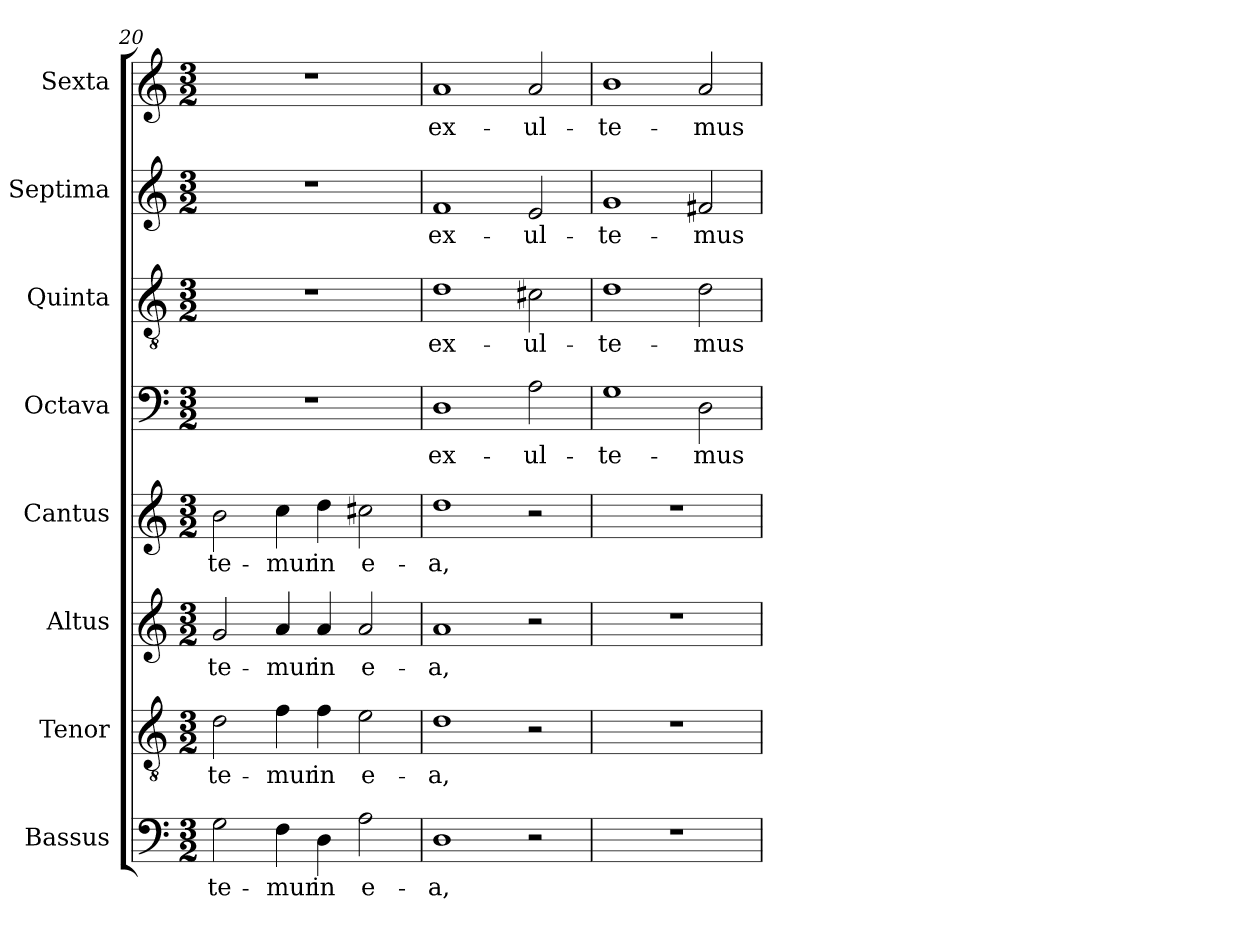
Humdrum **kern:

**kern	**text	**kern	**text	**kern	**text	**kern	**text	**kern	**text	**kern	**text	**kern	**text	**kern	**text
*part8	*part8	*part7	*part7	*part6	*part6	*part5	*part5	*part4	*part4	*part3	*part3	*part2	*part2	*part1	*part1
*staff8	*staff8	*staff7	*staff7	*staff6	*staff6	*staff5	*staff5	*staff4	*staff4	*staff3	*staff3	*staff2	*staff2	*staff1	*staff1
*I"Bassus	*	*I"Tenor	*	*I"Altus	*	*I"Cantus	*	*I"Octava	*	*I"Quinta	*	*I"Septima	*	*I"Sexta	*
*I'B.	*	*I'T.	*	*I'A.	*	*I'S.	*	*	*	*I'T.	*	*I'A.	*	*I'S.	*
*clefF4	*	*clefGv2	*	*clefG2	*	*clefG2	*	*clefF4	*	*clefGv2	*	*clefG2	*	*clefG2	*
*	*	*ITrd7c12	*	*	*	*	*	*	*	*ITrd7c12	*	*	*	*	*
*k[]	*	*k[]	*	*k[]	*	*k[]	*	*k[]	*	*k[]	*	*k[]	*	*k[]	*
*C:	*	*C:	*	*C:	*	*C:	*	*C:	*	*C:	*	*C:	*	*C:	*
*M3/2	*	*M3/2	*	*M3/2	*	*M3/2	*	*M3/2	*	*M3/2	*	*M3/2	*	*M3/2	*
=20	=20	=20	=20	=20	=20	=20	=20	=20	=20	=20	=20	=20	=20	=20	=20
!	!LO:LY:b:color=#000000	!	!	!	!	!	!	!	!	!	!	!	!	!	!
!	!	!	!LO:LY:b:color=#000000	!	!	!	!	!	!	!	!	!	!	!	!
!	!	!	!	!	!LO:LY:b:color=#000000	!	!	!	!	!	!	!	!	!	!
!	!	!	!	!	!	!	!LO:LY:b:color=#000000	!LO:N:vis=1	!	!LO:N:vis=1	!	!LO:N:vis=1	!	!LO:N:vis=1	!
2Gi\	-te-	2Di\	-te-	2gi/	-te-	2bi\	-te-	1.r	.	1.r	.	1.r	.	1.r	.
!	!LO:LY:b:color=#000000	!	!	!	!	!	!	!	!	!	!	!	!	!	!
!	!	!	!LO:LY:b:color=#000000	!	!	!	!	!	!	!	!	!	!	!	!
!	!	!	!	!	!LO:LY:b:color=#000000	!	!	!	!	!	!	!	!	!	!
!	!	!	!	!	!	!	!LO:LY:b:color=#000000	!	!	!	!	!	!	!	!
4Fi\	-mur	4Fi\	-mur	4ai/	-mur	4cci\	-mur	.	.	.	.	.	.	.	.
!	!LO:LY:b:color=#000000	!	!	!	!	!	!	!	!	!	!	!	!	!	!
!	!	!	!LO:LY:b:color=#000000	!	!	!	!	!	!	!	!	!	!	!	!
!	!	!	!	!	!LO:LY:b:color=#000000	!	!	!	!	!	!	!	!	!	!
!	!	!	!	!	!	!	!LO:LY:b:color=#000000	!	!	!	!	!	!	!	!
4Di\	in	4Fi\	in	4ai/	in	4ddi\	in	.	.	.	.	.	.	.	.
!	!LO:LY:b:color=#000000	!	!	!	!	!	!	!	!	!	!	!	!	!	!
!	!	!	!LO:LY:b:color=#000000	!	!	!	!	!	!	!	!	!	!	!	!
!	!	!	!	!	!LO:LY:b:color=#000000	!	!	!	!	!	!	!	!	!	!
!	!	!	!	!	!	!	!LO:LY:b:color=#000000	!	!	!	!	!	!	!	!
2Ai\	e-	2Ei\	e-	2ai/	e-	2cc#Xi\	e-	.	.	.	.	.	.	.	.
=21	=21	=21	=21	=21	=21	=21	=21	=21	=21	=21	=21	=21	=21	=21	=21
!	!LO:LY:b:color=#000000	!	!	!	!	!	!	!	!	!	!	!	!	!	!
!	!	!	!LO:LY:b:color=#000000	!	!	!	!	!	!	!	!	!	!	!	!
!	!	!	!	!	!LO:LY:b:color=#000000	!	!	!	!	!	!	!	!	!	!
!	!	!	!	!	!	!	!LO:LY:b:color=#000000	!	!	!	!	!	!	!	!
!	!	!	!	!	!	!	!	!	!LO:LY:b:color=#000000	!	!	!	!	!	!
!	!	!	!	!	!	!	!	!	!	!	!LO:LY:b:color=#000000	!	!	!	!
!	!	!	!	!	!	!	!	!	!	!	!	!	!LO:LY:b:color=#000000	!	!
!	!	!	!	!	!	!	!	!	!	!	!	!	!	!	!LO:LY:b:color=#000000
1Di	-a,	1Di	-a,	1ai	-a,	1ddi	-a,	1Di	ex-	1Di	ex-	1fi	ex-	1ai	ex-
!	!	!	!	!	!	!	!	!	!LO:LY:b:color=#000000	!	!	!	!	!	!
!	!	!	!	!	!	!	!	!	!	!	!LO:LY:b:color=#000000	!	!	!	!
!	!	!	!	!	!	!	!	!	!	!	!	!	!LO:LY:b:color=#000000	!	!
!	!	!	!	!	!	!	!	!	!	!	!	!	!	!	!LO:LY:b:color=#000000
2r	.	2r	.	2r	.	2r	.	2Ai\	-ul-	2C#Xi\	-ul-	2ei/	-ul-	2ai/	-ul-
!!LO:PB:g=z
=22	=22	=22	=22	=22	=22	=22	=22	=22	=22	=22	=22	=22	=22	=22	=22
!LO:N:vis=1	!	!LO:N:vis=1	!	!LO:N:vis=1	!	!LO:N:vis=1	!	!	!	!	!	!	!	!	!
!	!	!	!	!	!	!	!	!	!LO:LY:b:color=#000000	!	!	!	!	!	!
!	!	!	!	!	!	!	!	!	!	!	!LO:LY:b:color=#000000	!	!	!	!
!	!	!	!	!	!	!	!	!	!	!	!	!	!LO:LY:b:color=#000000	!	!
!	!	!	!	!	!	!	!	!	!	!	!	!	!	!	!LO:LY:b:color=#000000
1.r	.	1.r	.	1.r	.	1.r	.	1Gi	-te-	1Di	-te-	1gi	-te-	1bi	-te-
!	!	!	!	!	!	!	!	!	!LO:LY:b:color=#000000	!	!	!	!	!	!
!	!	!	!	!	!	!	!	!	!	!	!LO:LY:b:color=#000000	!	!	!	!
!	!	!	!	!	!	!	!	!	!	!	!	!	!LO:LY:b:color=#000000	!	!
!	!	!	!	!	!	!	!	!	!	!	!	!	!	!	!LO:LY:b:color=#000000
.	.	.	.	.	.	.	.	2Di\	-mus	2Di\	-mus	2f#Xi/	-mus	2ai/	-mus
=	=	=	=	=	=	=	=	=	=	=	=	=	=	=	=
*-	*-	*-	*-	*-	*-	*-	*-	*-	*-	*-	*-	*-	*-	*-	*-
